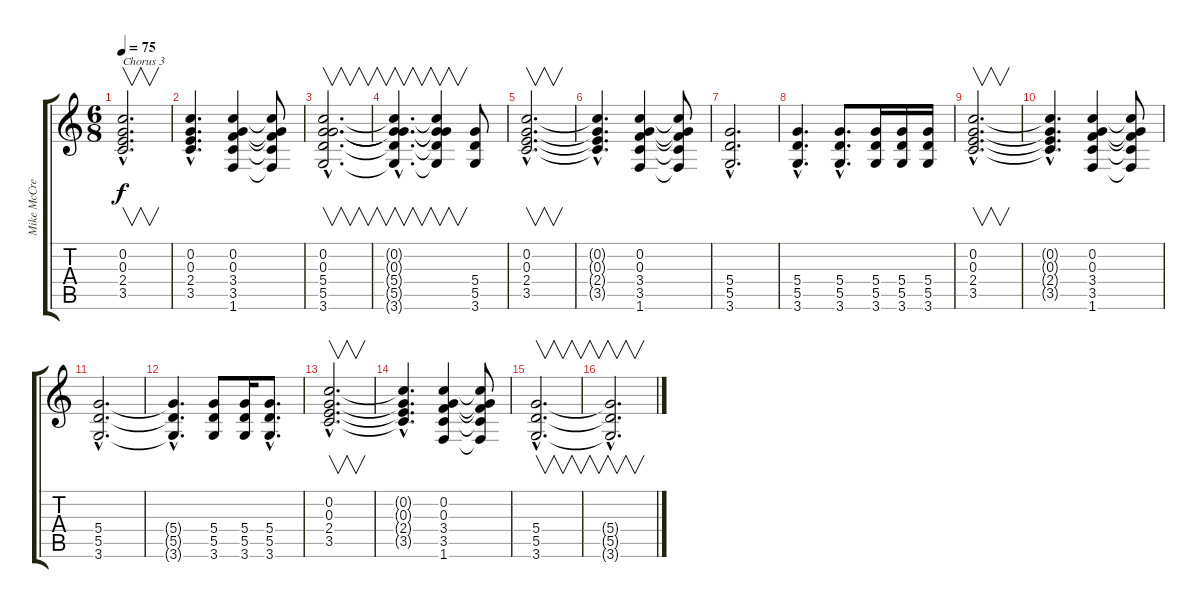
\track ("Mike McCready" "Mike McCre") {instrument electricguitarclean}
\staff {score tabs}
\tuning (E4 C4 G3 D3 A2 E2) {hide}
\ts (6 8)
\tempo 75
\clef g2
\ks c
(0.2{hac} 0.3{hac} 2.4{hac} 3.5{hac}).2{v d txt "Chorus 3" dy f} |
(0.2{hac} 0.3{hac} 2.4{hac} 3.5{hac}).4{d} (0.2 0.3 3.4 3.5 1.6).4 (0.2{t} 0.3{t} 3.4{t} 3.5{t} 1.6{t}).8 |
(0.2{hac} 0.3{hac} 5.4{hac} 5.5{hac} 3.6{hac}).2{v d} |
(0.2{hac t} 0.3{hac t} 5.4{hac t} 5.5{hac t} 3.6{hac t}).4{v d} (0.2{t} 0.3{t} 5.4{t} 5.5{t} 3.6{t}).4{v} (5.4 5.5 3.6).8 |
(0.2{hac} 0.3{hac} 2.4{hac} 3.5{hac}).2{v d} |
(0.2{hac t} 0.3{hac t} 2.4{hac t} 3.5{hac t}).4{d} (0.2 0.3 3.4 3.5 1.6).4 (0.2{t} 0.3{t} 3.4{t} 3.5{t} 1.6{t}).8 |
(5.4{hac} 5.5{hac} 3.6{hac}).2{d} |
(5.4{hac} 5.5{hac} 3.6{hac}).4{d} (5.4{hac} 5.5{hac} 3.6{hac}).8{d} (5.4 5.5 3.6).16 (5.4 5.5 3.6).16 (5.4 5.5 3.6).16 |
(0.2{hac} 0.3{hac} 2.4{hac} 3.5{hac}).2{v d} |
(0.2{hac t} 0.3{hac t} 2.4{hac t} 3.5{hac t}).4{d} (0.2 0.3 3.4 3.5 1.6).4 (0.2{t} 0.3{t} 3.4{t} 3.5{t} 1.6{t}).8 |
(5.4{hac} 5.5{hac} 3.6{hac}).2{d} |
(5.4{hac t} 5.5{hac t} 3.6{hac t}).4{d} (5.4 5.5 3.6).8 (5.4 5.5 3.6).16 (5.4{hac} 5.5{hac} 3.6{hac}).8{d} |
(0.2{hac} 0.3{hac} 2.4{hac} 3.5{hac}).2{v d} |
(0.2{hac t} 0.3{hac t} 2.4{hac t} 3.5{hac t}).4{d} (0.2 0.3 3.4 3.5 1.6).4 (0.2{t} 0.3{t} 3.4{t} 3.5{t} 1.6{t}).8 |
(5.4{hac} 5.5{hac} 3.6{hac}).2{v d} |
(5.4{hac t} 5.5{hac t} 3.6{hac t}).2{v d}
